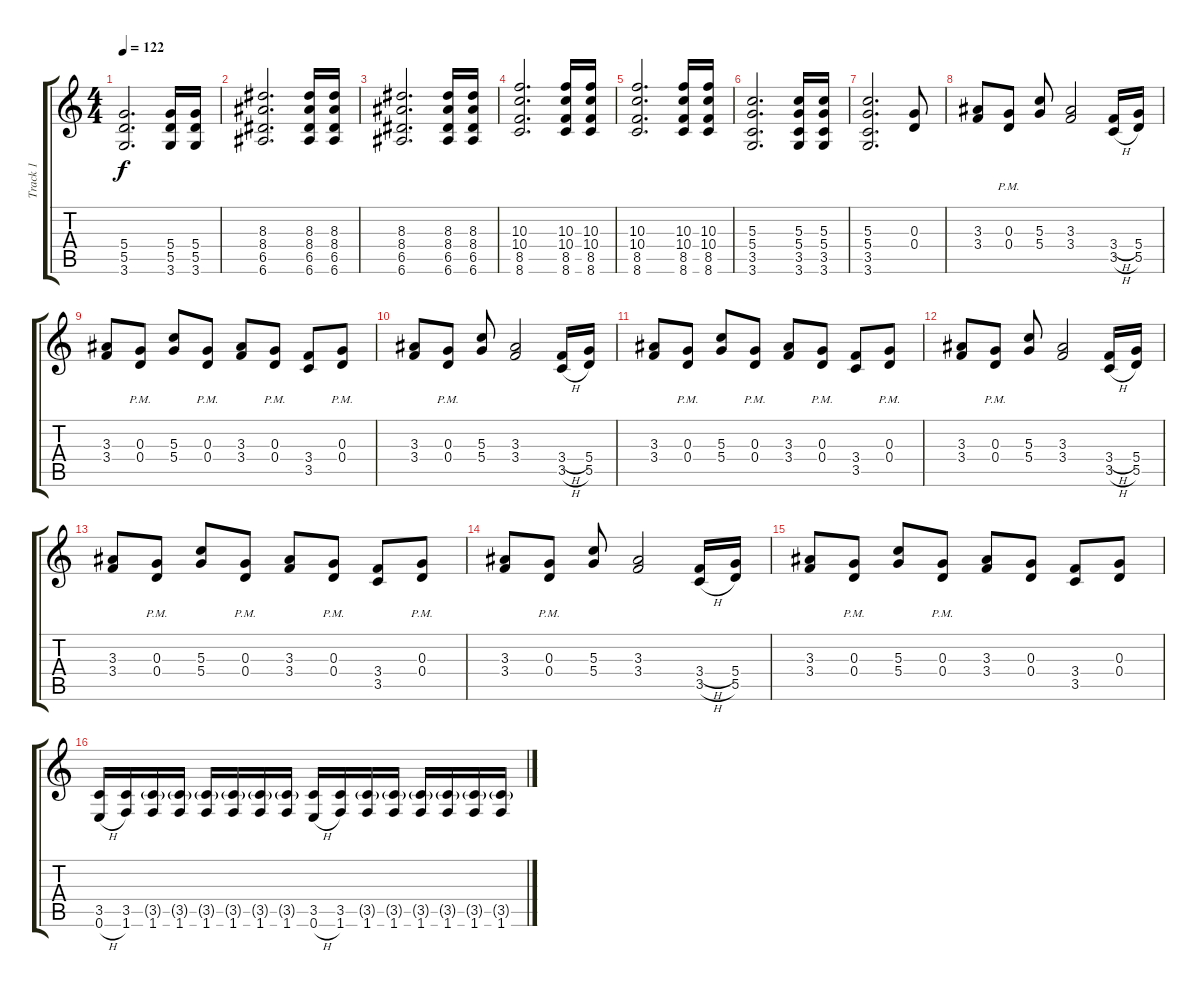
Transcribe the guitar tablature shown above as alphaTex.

\track ("Track 1" "Track 1") {instrument distortionguitar}
\staff {score tabs}
\tuning (E4 B3 G3 D3 A2 E2) {hide}
\ts (4 4)
\tempo 122
\clef g2
\ks c
(5.4 5.5 3.6).2{d dy f} (5.4 5.5 3.6).16 (5.4 5.5 3.6).16 |
(8.3 8.4 6.5 6.6).2{d} (8.3 8.4 6.5 6.6).16 (8.3 8.4 6.5 6.6).16 |
(8.3 8.4 6.5 6.6).2{d} (8.3 8.4 6.5 6.6).16 (8.3 8.4 6.5 6.6).16 |
(10.3 10.4 8.5 8.6).2{d} (10.3 10.4 8.5 8.6).16 (10.3 10.4 8.5 8.6).16 |
(10.3 10.4 8.5 8.6).2{d} (10.3 10.4 8.5 8.6).16 (10.3 10.4 8.5 8.6).16 |
(5.3 5.4 3.5 3.6).2{d} (5.3 5.4 3.5 3.6).16 (5.3 5.4 3.5 3.6).16 |
(5.3 5.4 3.5 3.6).2{d} (0.3 0.4).8 |
(3.3 3.4).8 (0.3{pm} 0.4{pm}).8 (5.3 5.4).8 (3.3 3.4).2 (3.4{h} 3.5{h}).16 (5.4 5.5).16 |
(3.3 3.4).8 (0.3{pm} 0.4{pm}).8 (5.3 5.4).8 (0.3{pm} 0.4{pm}).8 (3.3 3.4).8 (0.3{pm} 0.4{pm}).8 (3.4 3.5).8 (0.3{pm} 0.4{pm}).8 |
(3.3 3.4).8 (0.3{pm} 0.4{pm}).8 (5.3 5.4).8 (3.3 3.4).2 (3.4{h} 3.5{h}).16 (5.4 5.5).16 |
(3.3 3.4).8 (0.3{pm} 0.4{pm}).8 (5.3 5.4).8 (0.3{pm} 0.4{pm}).8 (3.3 3.4).8 (0.3{pm} 0.4{pm}).8 (3.4 3.5).8 (0.3{pm} 0.4{pm}).8 |
(3.3 3.4).8 (0.3{pm} 0.4{pm}).8 (5.3 5.4).8 (3.3 3.4).2 (3.4{h} 3.5{h}).16 (5.4 5.5).16 |
(3.3 3.4).8 (0.3{pm} 0.4{pm}).8 (5.3 5.4).8 (0.3{pm} 0.4{pm}).8 (3.3 3.4).8 (0.3{pm} 0.4{pm}).8 (3.4 3.5).8 (0.3{pm} 0.4{pm}).8 |
(3.3 3.4).8 (0.3{pm} 0.4{pm}).8 (5.3 5.4).8 (3.3 3.4).2 (3.4{h} 3.5{h}).16 (5.4 5.5).16 |
(3.3 3.4).8 (0.3{pm} 0.4{pm}).8 (5.3 5.4).8 (0.3{pm} 0.4{pm}).8 (3.3 3.4).8 (0.3 0.4).8 (3.4 3.5).8 (0.3 0.4).8 |
(3.5 0.6{h}).16 (3.5 1.6).16 (3.5{g} 1.6).16 (3.5{g} 1.6).16 (3.5{g} 1.6).16 (3.5{g} 1.6).16 (3.5{g} 1.6).16 (3.5{g} 1.6).16 (3.5 0.6{h}).16 (3.5 1.6).16 (3.5{g} 1.6).16 (3.5{g} 1.6).16 (3.5{g} 1.6).16 (3.5{g} 1.6).16 (3.5{g} 1.6).16 (3.5{g} 1.6).16
